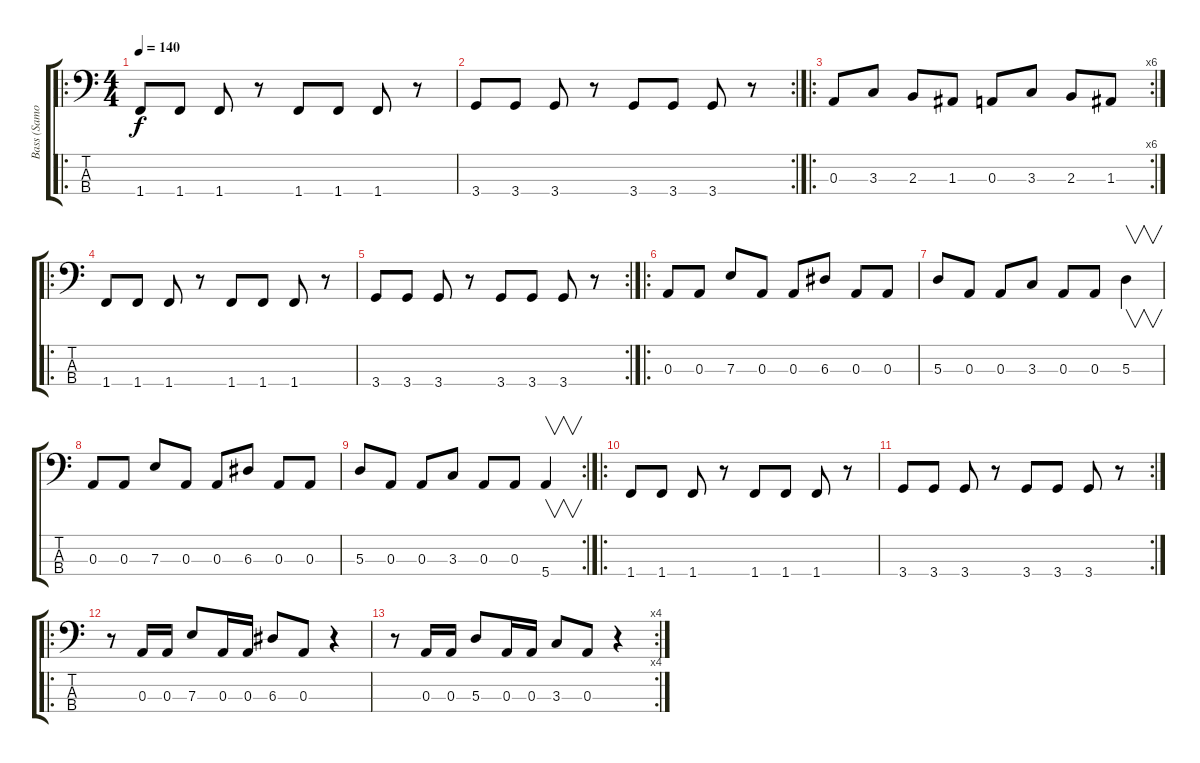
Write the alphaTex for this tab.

\track ("Bass (Samoilov)" "Bass (Samo") {instrument electricbasspick}
\staff {score tabs}
\tuning (G2 D2 A1 E1) {hide}
\ro
\ts (4 4)
\tempo 140
\clef f4
\ks c
1.4.8{dy f} 1.4.8 1.4.8 r.8 1.4.8 1.4.8 1.4.8 r.8 |
\rc 2
3.4.8 3.4.8 3.4.8 r.8 3.4.8 3.4.8 3.4.8 r.8 |
\ro
\rc 6
0.3.8 3.3.8 2.3.8 1.3.8 0.3.8 3.3.8 2.3.8 1.3.8 |
\ro
1.4.8 1.4.8 1.4.8 r.8 1.4.8 1.4.8 1.4.8 r.8 |
\rc 2
3.4.8 3.4.8 3.4.8 r.8 3.4.8 3.4.8 3.4.8 r.8 |
\ro
0.3.8 0.3.8 7.3.8 0.3.8 0.3.8 6.3.8 0.3.8 0.3.8 |
5.3.8 0.3.8 0.3.8 3.3.8 0.3.8 0.3.8 5.3.4{v} |
0.3.8 0.3.8 7.3.8 0.3.8 0.3.8 6.3.8 0.3.8 0.3.8 |
\rc 2
5.3.8 0.3.8 0.3.8 3.3.8 0.3.8 0.3.8 5.4.4{v} |
\ro
1.4.8 1.4.8 1.4.8 r.8 1.4.8 1.4.8 1.4.8 r.8 |
\rc 2
3.4.8 3.4.8 3.4.8 r.8 3.4.8 3.4.8 3.4.8 r.8 |
\ro
r.8 0.3.16 0.3.16 7.3.8 0.3.16 0.3.16 6.3.8 0.3.8 r.4 |
\rc 4
r.8 0.3.16 0.3.16 5.3.8 0.3.16 0.3.16 3.3.8 0.3.8 r.4
